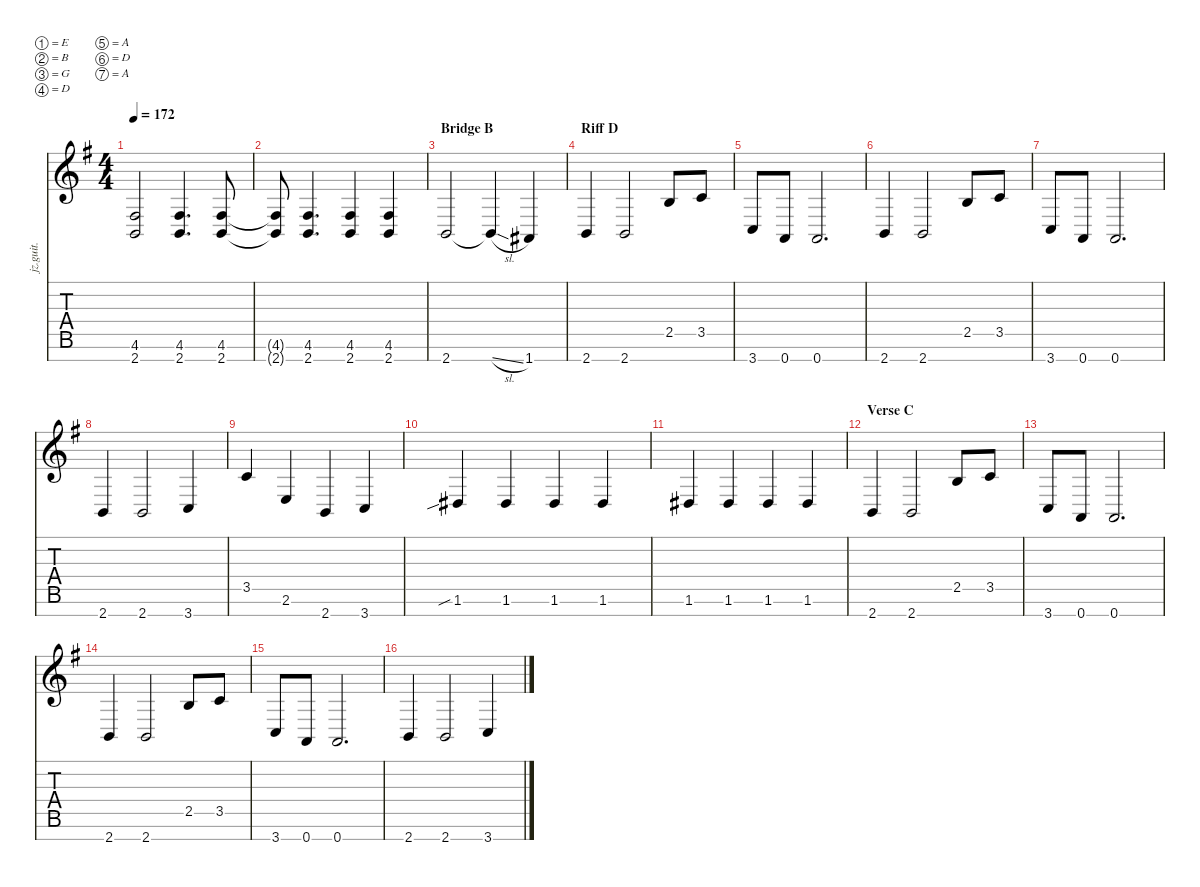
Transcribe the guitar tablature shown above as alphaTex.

\defaultSystemsLayout 4
\hideDynamics
\bracketExtendMode nobrackets
\otherSystemsTrackNameOrientation horizontal
\track ("Die" "jz.guit.") {instrument distortionguitar}
\staff {score tabs}
\tuning (E4 B3 G3 D3 A2 D2 A1)
\ts (4 4)
\tempo 172
\clef g2
\ks eminor
(2.7{acc forcenatural} 4.6{acc #}).2{dy mf beam Up} (2.7{acc forcenatural} 4.6{acc #}).4{d beam Up} (2.7{acc forcenatural} 4.6{acc #}).8{beam Up} |
(2.7{t acc forcenatural} 4.6{t acc #}).8{beam Up} (2.7{acc forcenatural} 4.6{acc #}).4{d beam Up} (2.7{acc forcenatural} 4.6{acc #}).4{beam Up} (2.7{acc forcenatural} 4.6{acc #}).4{beam Up} |
\section ("" "Bridge B")
2.7{acc forcenatural}.2{beam Up} 2.7{sl t acc forcenatural}.4{beam Up} 1.7{acc #}.4{beam Up} |
\section ("" "Riff D")
2.7{acc forcenatural}.4{beam Up} 2.7{acc forcenatural}.2{beam Up} 2.5{acc forcenatural}.8{beam Up} 3.5{acc forcenatural}.8{beam Up} |
3.7{acc forcenatural}.8{beam Up} 0.7{acc forcenatural}.8{beam Up} 0.7{acc forcenatural}.2{d beam Up} |
2.7{acc forcenatural}.4{beam Up} 2.7{acc forcenatural}.2{beam Up} 2.5{acc forcenatural}.8{beam Up} 3.5{acc forcenatural}.8{beam Up} |
3.7{acc forcenatural}.8{beam Up} 0.7{acc forcenatural}.8{beam Up} 0.7{acc forcenatural}.2{d beam Up} |
2.7{acc forcenatural}.4{beam Up} 2.7{acc forcenatural}.2{beam Up} 3.7{acc forcenatural}.4{beam Up} |
3.5{acc forcenatural}.4{beam Up} 2.6{acc forcenatural}.4{beam Up} 2.7{acc forcenatural}.4{beam Up} 3.7{acc forcenatural}.4{beam Up} |
1.6{sib acc #}.4{beam Up} 1.6{acc #}.4{beam Up} 1.6{acc #}.4{beam Up} 1.6{acc #}.4{beam Up} |
1.6{acc #}.4{beam Up} 1.6{acc #}.4{beam Up} 1.6{acc #}.4{beam Up} 1.6{acc #}.4{beam Up} |
\section ("" "Verse C")
2.7{acc forcenatural}.4{beam Up} 2.7{acc forcenatural}.2{beam Up} 2.5{acc forcenatural}.8{beam Up} 3.5{acc forcenatural}.8{beam Up} |
3.7{acc forcenatural}.8{beam Up} 0.7{acc forcenatural}.8{beam Up} 0.7{acc forcenatural}.2{d beam Up} |
2.7{acc forcenatural}.4{beam Up} 2.7{acc forcenatural}.2{beam Up} 2.5{acc forcenatural}.8{beam Up} 3.5{acc forcenatural}.8{beam Up} |
3.7{acc forcenatural}.8{beam Up} 0.7{acc forcenatural}.8{beam Up} 0.7{acc forcenatural}.2{d beam Up} |
2.7{acc forcenatural}.4{beam Up} 2.7{acc forcenatural}.2{beam Up} 3.7{acc forcenatural}.4{beam Up}
